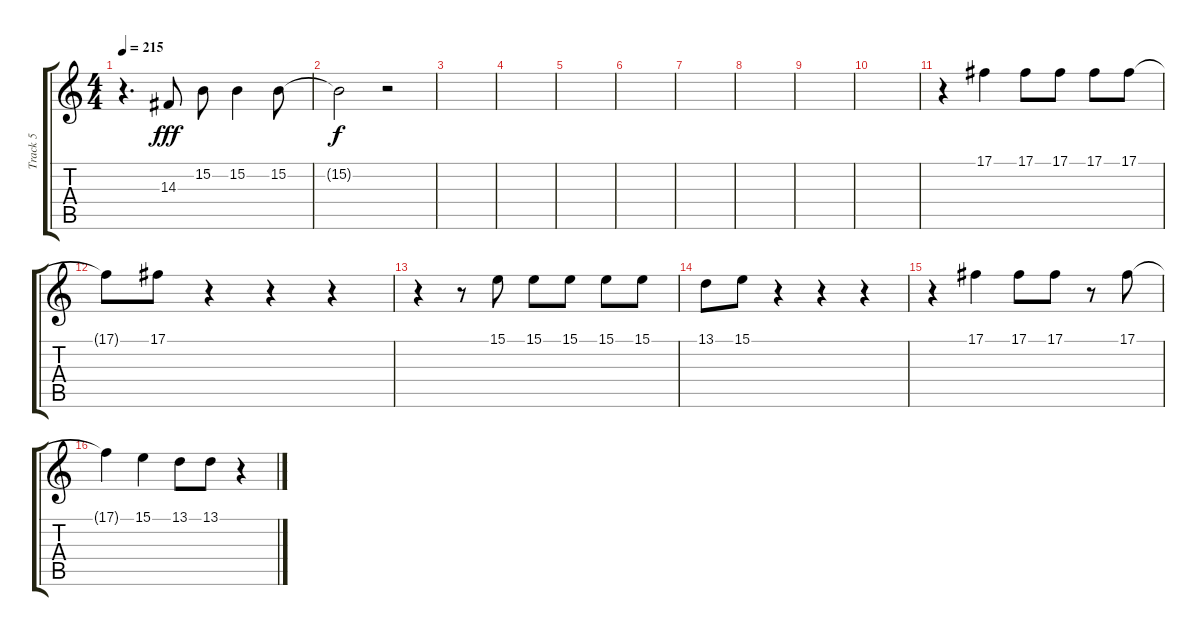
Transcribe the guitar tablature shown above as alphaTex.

\track ("Track 5" "Track 5") {instrument lead2sawtooth}
\staff {score tabs}
\tuning (Db4 Ab3 E3 B2 Gb2 B1) {hide}
\ts (4 4)
\tempo 215
\clef g2
\ks c
r.4{d dy f} 14.3.8{dy fff} 15.2.8 15.2.4 15.2.8 |
15.2{t}.2{dy f} r.2 |
|
|
|
|
|
|
|
|
r.4 17.1.4 17.1.8 17.1.8 17.1.8 17.1.8 |
17.1{t}.8 17.1.8 r.4 r.4 r.4 |
r.4 r.8 15.1.8 15.1.8 15.1.8 15.1.8 15.1.8 |
13.1.8 15.1.8 r.4 r.4 r.4 |
r.4 17.1.4 17.1.8 17.1.8 r.8 17.1.8 |
17.1{t}.4 15.1.4 13.1.8 13.1.8 r.4
